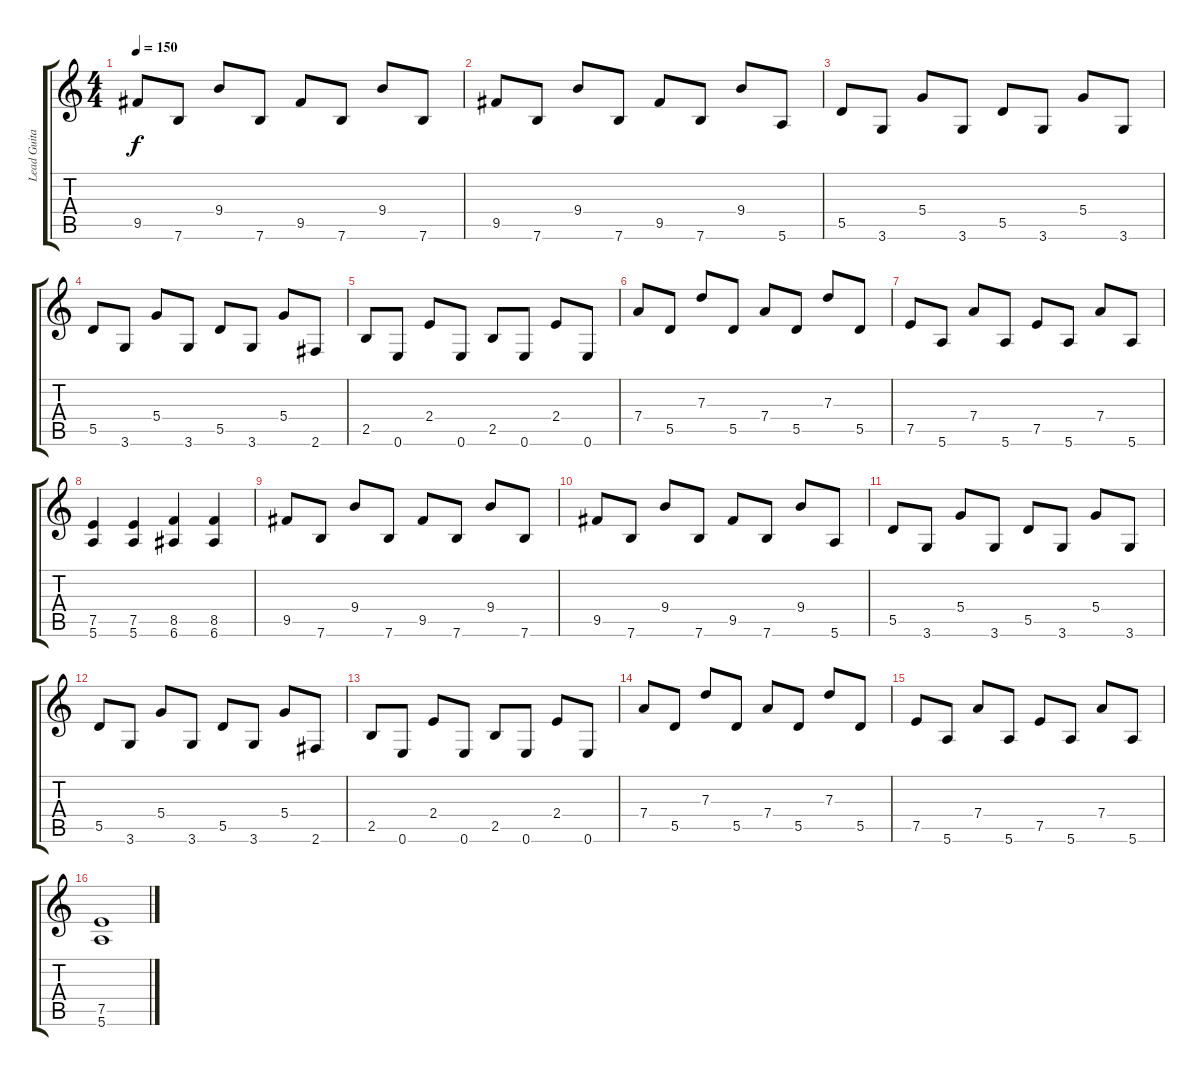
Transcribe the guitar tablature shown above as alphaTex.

\track ("Lead Guitare" "Lead Guita") {instrument distortionguitar}
\staff {score tabs}
\tuning (E4 B3 G3 D3 A2 E2) {hide}
\ts (4 4)
\tempo 150
\clef g2
\ks c
9.5.8{dy f} 7.6.8 9.4.8 7.6.8 9.5.8 7.6.8 9.4.8 7.6.8 |
9.5.8 7.6.8 9.4.8 7.6.8 9.5.8 7.6.8 9.4.8 5.6.8 |
5.5.8 3.6.8 5.4.8 3.6.8 5.5.8 3.6.8 5.4.8 3.6.8 |
5.5.8 3.6.8 5.4.8 3.6.8 5.5.8 3.6.8 5.4.8 2.6.8 |
2.5.8 0.6.8 2.4.8 0.6.8 2.5.8 0.6.8 2.4.8 0.6.8 |
7.4.8 5.5.8 7.3.8 5.5.8 7.4.8 5.5.8 7.3.8 5.5.8 |
7.5.8 5.6.8 7.4.8 5.6.8 7.5.8 5.6.8 7.4.8 5.6.8 |
(7.5 5.6).4 (7.5 5.6).4 (8.5 6.6).4 (8.5 6.6).4 |
9.5.8 7.6.8 9.4.8 7.6.8 9.5.8 7.6.8 9.4.8 7.6.8 |
9.5.8 7.6.8 9.4.8 7.6.8 9.5.8 7.6.8 9.4.8 5.6.8 |
5.5.8 3.6.8 5.4.8 3.6.8 5.5.8 3.6.8 5.4.8 3.6.8 |
5.5.8 3.6.8 5.4.8 3.6.8 5.5.8 3.6.8 5.4.8 2.6.8 |
2.5.8 0.6.8 2.4.8 0.6.8 2.5.8 0.6.8 2.4.8 0.6.8 |
7.4.8 5.5.8 7.3.8 5.5.8 7.4.8 5.5.8 7.3.8 5.5.8 |
7.5.8 5.6.8 7.4.8 5.6.8 7.5.8 5.6.8 7.4.8 5.6.8 |
(7.5 5.6).1
